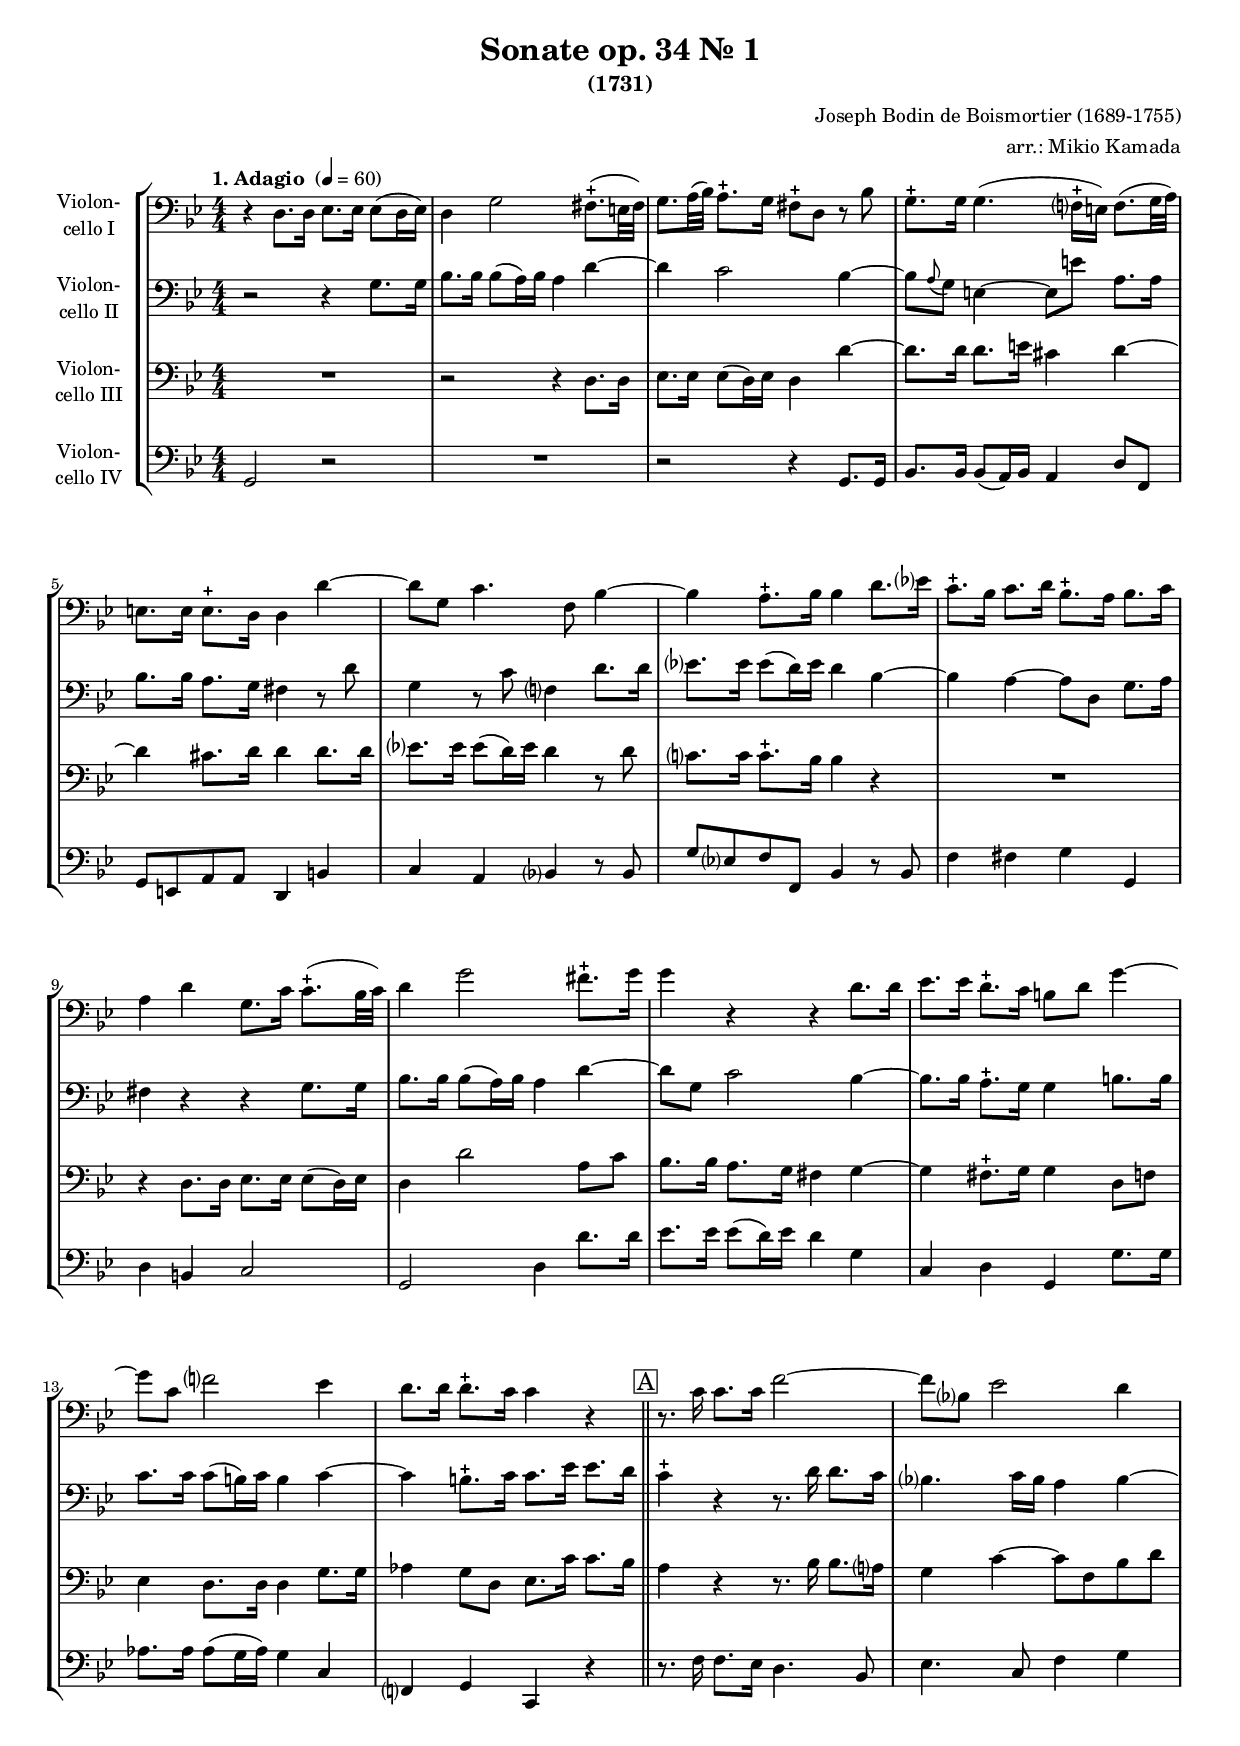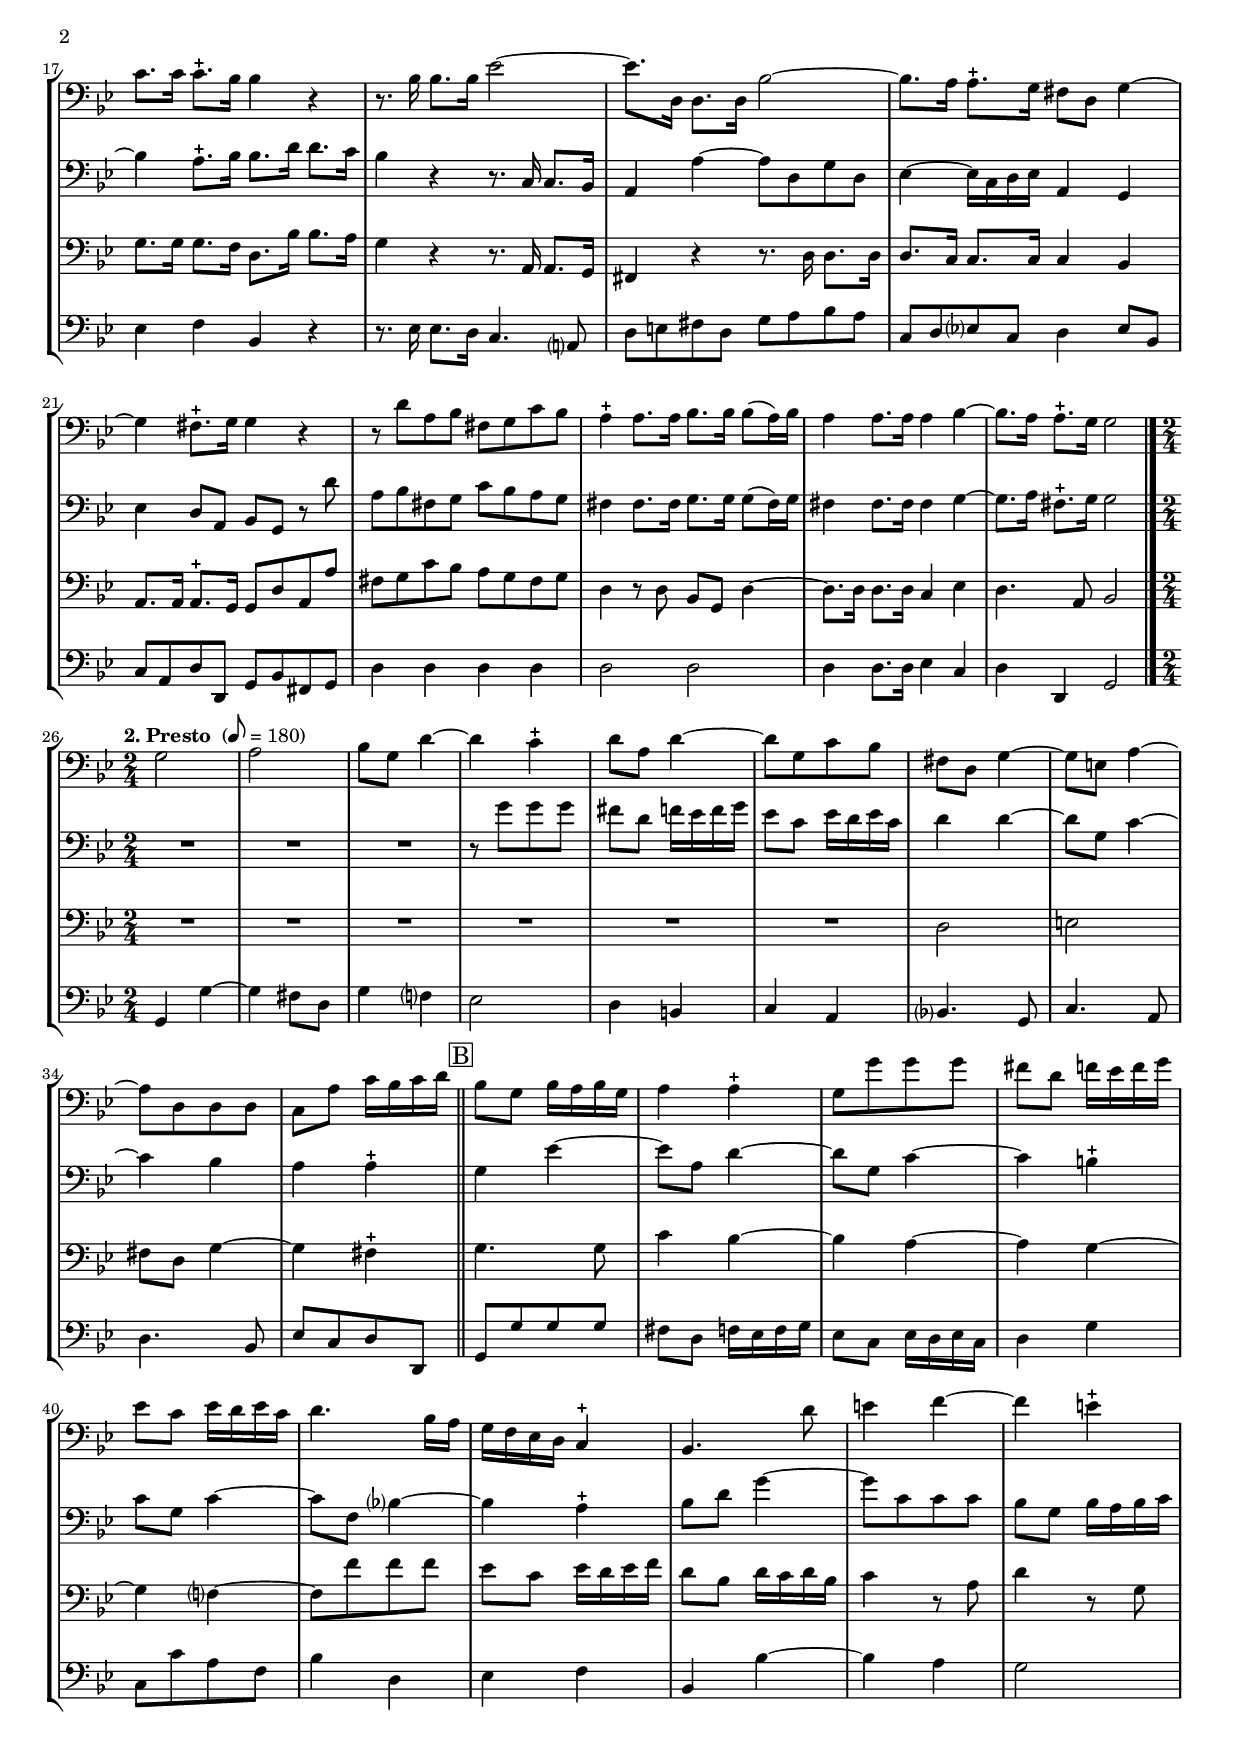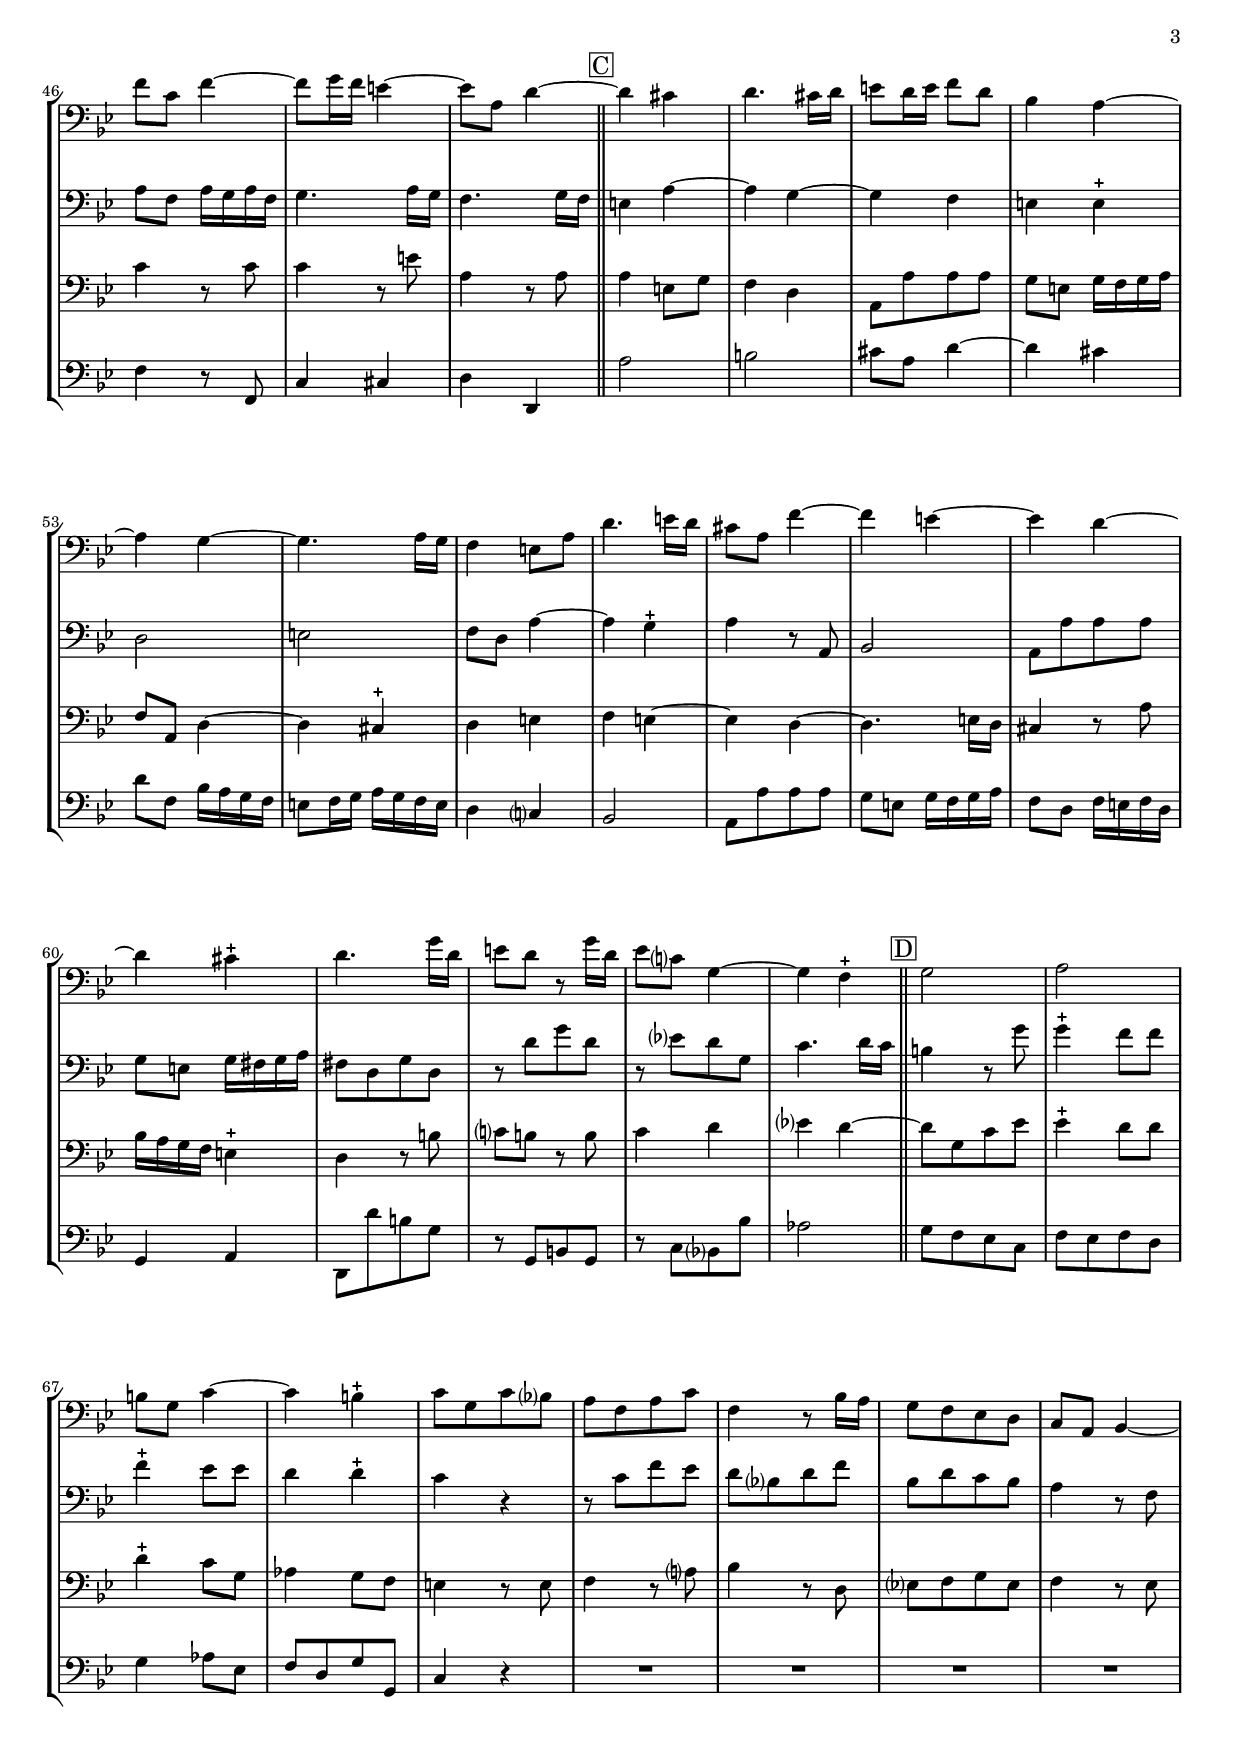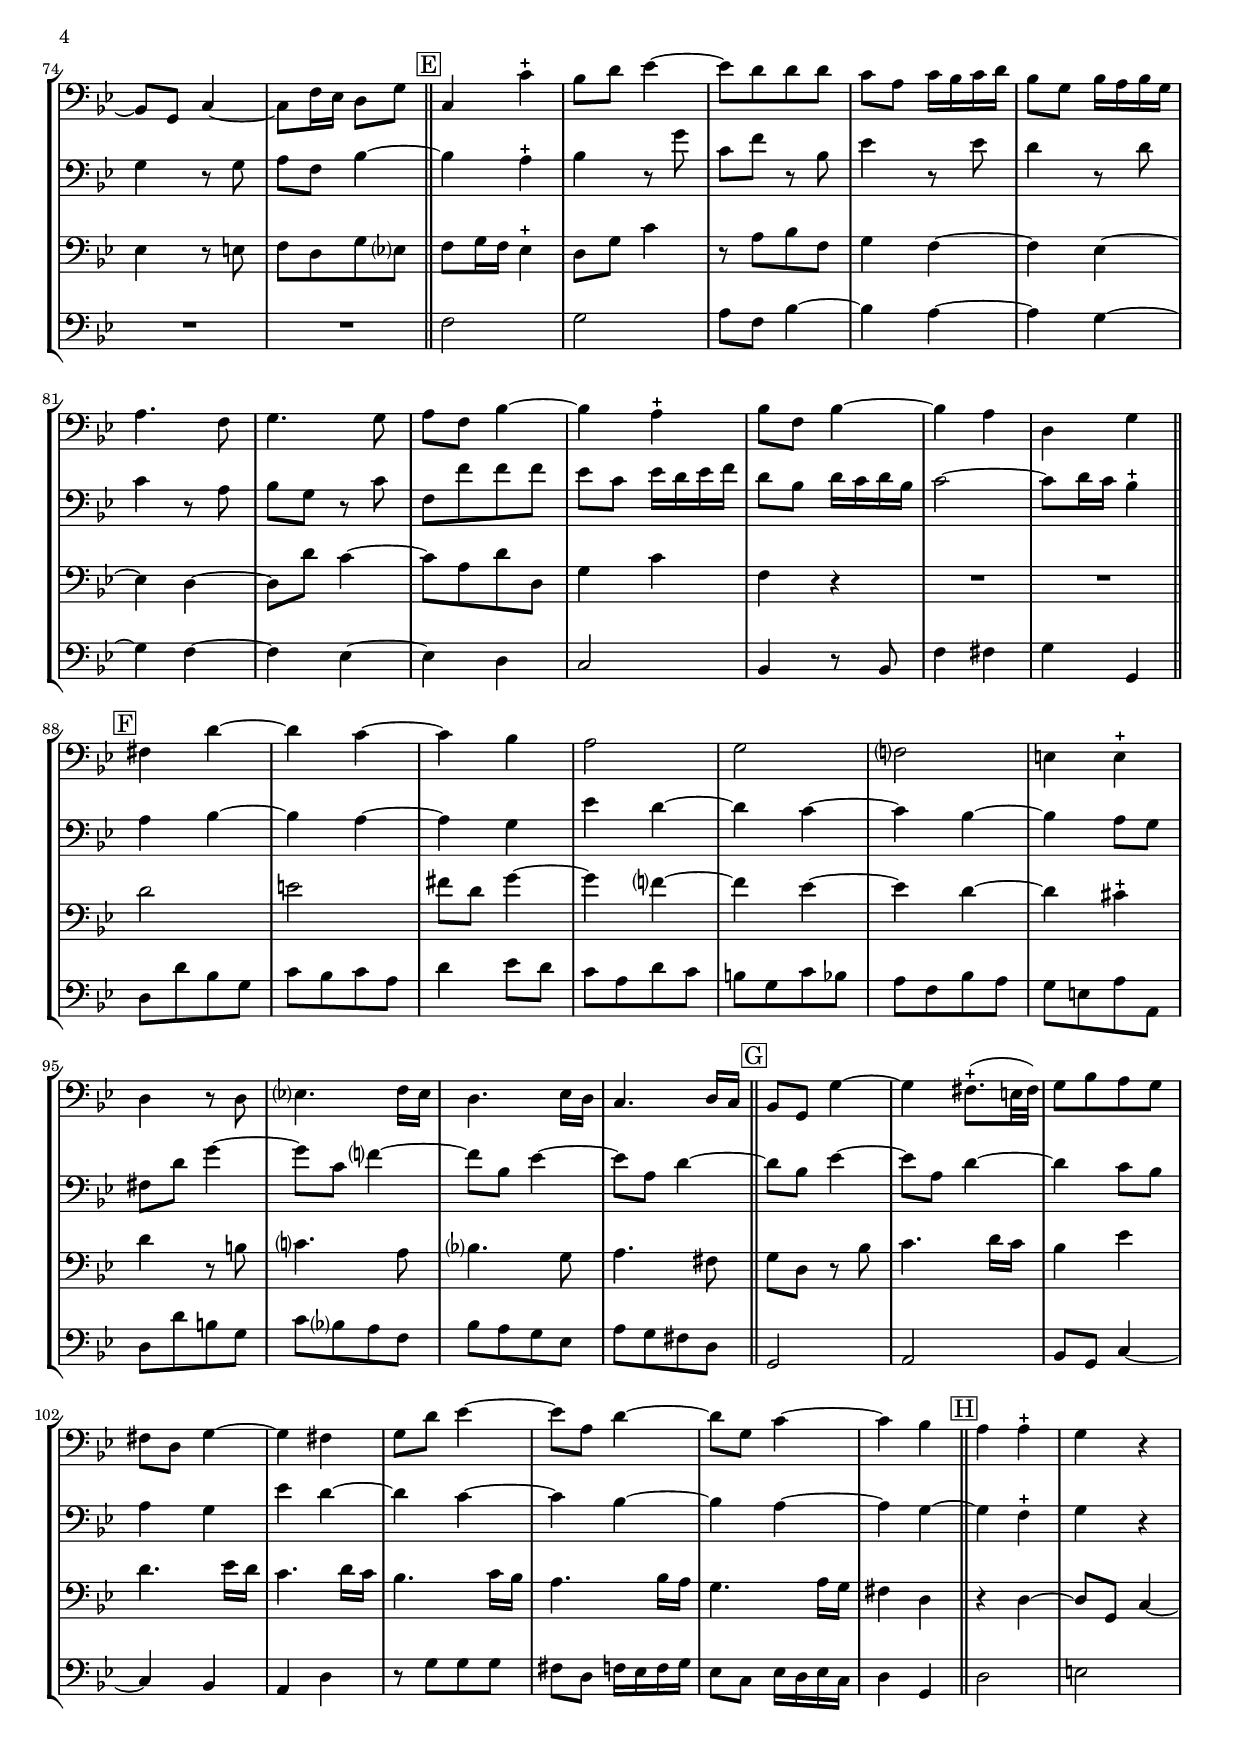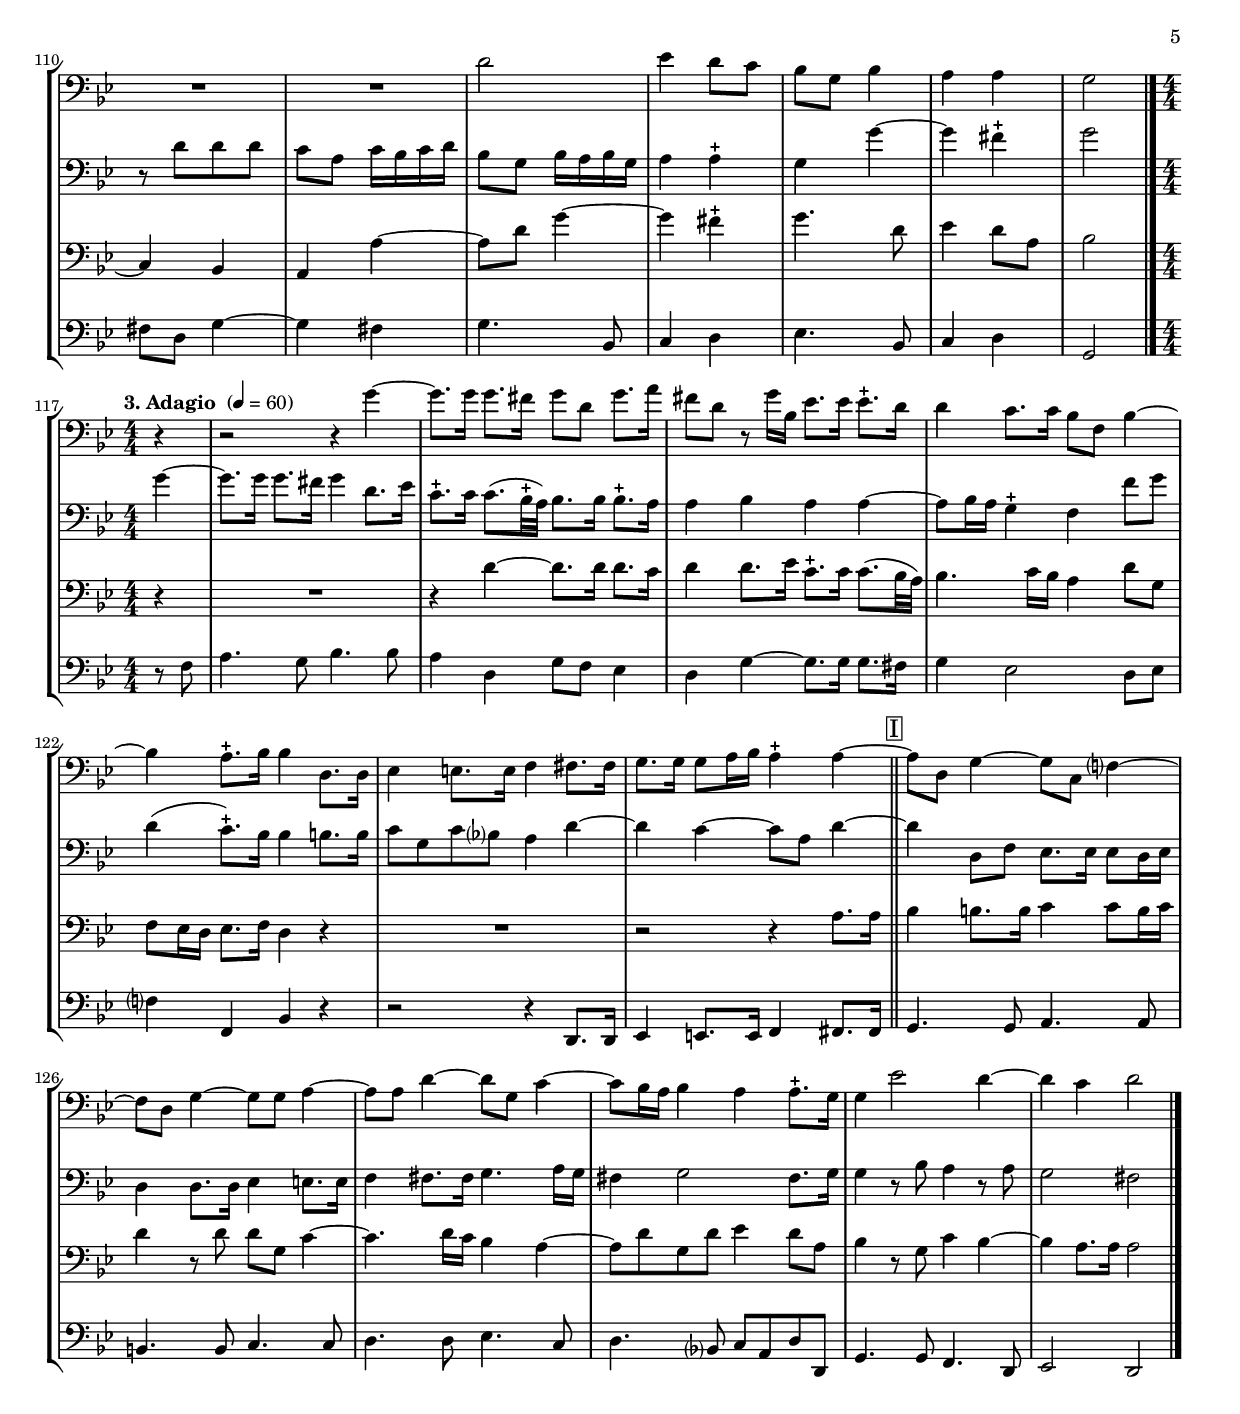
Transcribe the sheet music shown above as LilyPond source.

\version "2.14.2"
\include "deutsch.ly"

#(set-global-staff-size 17)

\header {
  title    = "Sonate op. 34 Nr. 1"
  subtitle = "(1731)"
  composer = "Joseph Bodin de Boismortier (1689-1755)"
  arranger = "arr.: Mikio Kamada"
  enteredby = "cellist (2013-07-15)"
}

voiceconsts = {
  \key b \major
  \clef "bass"
  \numericTimeSignature
  \compressFullBarRests
  \set tupletSpannerDuration = #(ly:make-moment 1 4)
}

%minstr = "harpsichord"
mihi = "clarinet"
%minstr = "accordion"
milo = "bassoon"

introa = {            \tempo "1. Adagio "   4=60  \time 4/4 }
introb = { \break     \tempo "2. Presto "   8=180 \time 2/4 }
introc = { \break     \tempo "3. Adagio "   4=60  \time 4/4 }
introd = { \break     \tempo "4. Allegro "  4=120 \time 2/2 }

boxa = { \bar "||" \mark \markup \box "A" }
boxb = { \bar "||" \mark \markup \box "B" }
boxc = { \bar "||" \mark \markup \box "C" }
boxd = { \bar "||" \mark \markup \box "D" }
boxe = { \bar "||" \mark \markup \box "E" }
boxf = { \bar "||" \mark \markup \box "F" }
boxg = { \bar "||" \mark \markup \box "G" }
boxh = { \bar "||" \mark \markup \box "H" }
boxi = { \bar "||" \mark \markup \box "I" }
boxj = { \bar "||" \mark \markup \box "J" }
boxk = { \bar "||" \mark \markup \box "K" }
boxl = { \bar "||" \mark \markup \box "L" }
boxm = { \bar "||" \mark \markup \box "M" }
boxn = { \bar "||" \mark \markup \box "N" }
boxo = { \bar "||" \mark \markup \box "O" }
boxp = { \bar "||" \mark \markup \box "P" }
boxq = { \bar "||" \mark \markup \box "Q" }
boxr = { \bar "||" \mark \markup \box "R" }
boxs = { \bar "||" \mark \markup \box "S" }

va = \relative c {
  \voiceconsts

  \introa
  r4 d8. d16 es8. es16 es8( d16 es)
  d4 g2 fis8.(-+ e32 fis)
  g8. a32( b) a8.-+ g16 fis8-+ d r b'
  g8.-+ g16 g4.( f?16-+ e) f8.( g32 a)

  e8. e16 e8.-+ d16 d4 d'~
  d8 g, c4. f,8 b4~
  b a8.-+ b16 b4 d8. es?16
  c8.-+ b16 c8. d16 b8.-+ a16 b8. c16

  a4 d g,8. c16 c8.(-+ b32 c)
  d4 g2 fis8.-+ g16
  g4 r r d8. d16
  es8. es16 d8.-+ c16 h8 d g4~

  g8 c, f?2 es4
  d8. d16 d8.-+ c16 c4 r \boxa
  r8. c16 c8. c16 f2~
  f8 b,? es2 d4
  c8. c16 c8.-+ b16 b4 r

  r8. b16 b8. b16 es2~
  es8. d,16 d8. d16 b'2~
  b8. a16 a8.-+ g16 fis8 d g4~
  g fis8.-+ g16 g4 r

  r8 d' a b fis g c b
  a4-+ a8. a16 b8. b16 b8( a16) b
  a4 a8. a16 a4 b~
  b8. a16 a8.-+ g16 g2 \bar "|."

  \introb
  g
  a
  b8 g d'4~
  d c-+
  d8 a d4~
  d8[ g, c b]
  fis d g4~
  g8 e a4~
  a8[ d, d d]

  c a' c16 b c d \boxb
  b8 g b16 a b g
  a4 a-+
  g8[ g' g g]
  fis d f16 es f g
  es8 c es16 d es c
  d4. b16 a
  g f es d c4-+

  b4. d'8
  e4 f~
  f e-+
  f8 c f4~
  f8 g16 f e4~
  e8 a, d4~ \boxc
  d cis
  d4. cis16 d
  e8 d16 e f8 d
  b4 a~

  a g~
  g4. a16 g
  f4 e8 a
  d4. e16 d
  cis8 a f'4~
  f e~
  e d~
  d cis-+
  d4. g16 d
  e8 d r g16 d

  es8 c? g4~
  g f-+ \boxd
  g2
  a
  h8 g c4~
  c h-+
  c8[ g c b?]
  a[ f a c]
  f,4 r8 b16 a
  g8[ f es d]

  c a b4~
  b8 g c4~
  c8 f16 es d8 g \boxe
  c,4 c'-+
  b8 d es4~
  es8[ d d d]
  c a c16 b c d
  b8 g b16 a b g
  a4. f8

  g4. g8
  a f b4~
  b a-+
  b8 f b4~
  b a
  d, g \boxf
  fis d'~
  d c~
  c b
  a2
  g
  f?
  e4 e-+

  d r8 d
  es?4. f16 es
  d4. es16 d
  c4. d16 c \boxg
  b8 g g'4~
  g fis8.(-+ e32 fis)
  g8[ b a g]
  fis d g4~
  g fis
  g8 d' es4~

  es8 a, d4~
  d8 g, c4~
  c b \boxh
  a a-+
  g r
  R2*2
  d'2
  es4 d8 c
  b g b4
  a a
  g2 \bar "|."

  \introc
  \partial 4 r4
  r2 r4 g'~
  g8. g16 g8. fis16 g8 d g8. a16
  fis8 d r g16 b, es8. es16 es8.-+ d16
  d4 c8. c16 b8 f b4~

  b a8.-+ b16 b4 d,8. d16
  es4 e8. e16 f4 fis8. fis16
  g8. g16 g8 a16 b a4-+ a~ \boxi
  a8 d, g4~ g8 c, f?4~

  f8 d g4~ g8 g a4~
  a8 a d4~ d8 g, c4~
  c8 b16 a b4 a a8.-+ g16
  g4 es'2 d4~
  d c d2 \bar "|."
}

vb = \relative c' {
  \voiceconsts

  \introa
  r2 r4 g8. g16
  b8. b16 b8( a16) b a4 d~
  d c2 b4~
  b8 \appoggiatura a g e4~ e8 e' a,8. a16
  b8. b16 a8. g16 fis4 r8 d'

  g,4 r8 c f,?4 d'8. d16
  es?8. es16 es8( d16) es d4 b~
  b a~ a8 d, g8. a16
  fis4 r r g8. g16
  b8. b16 b8( a16) b a4 d~

  d8 g, c2 b4~
  b8. b16 a8.-+ g16 g4 h8. h16
  c8. c16 c8( h16) c h4 c~
  c h8.-+ c16 c8. es16 es8. d16 \boxa
  c4-+ r r8. d16 d8. c16

  b?4. c16 b a4 b~
  b a8.-+ b16 b8. d16 d8. c16
  b4 r r8. c,16 c8. b16
  a4 a'~ a8 d, g d
  es4~ es16 c d es a,4 g

  es' d8 a b g r d''
  a b fis g c b a g
  fis4 fis8. fis16 g8. g16 g8( fis16) g
  fis4 fis8. fis16 fis4 g~
  g8. a16 fis8.-+ g16 g2 \bar "|."

  \introb
  R2*3
  r8 g'8[ g g]
  fis d f16 es f g
  es8 c es16 d es c
  d4 d~
  d8 g, c4~
  c b
  a a-+ \boxb

  g es'~
  es8 a, d4~
  d8 g, c4~
  c h-+
  c8 g c4~
  c8 f, b?4~
  b a-+
  b8 d g4~
  g8[ c, c c]
  b g b16 a b c

  a8 f a16 g a f
  g4. a16 g
  f4. g16 f \boxc
  e4 a~
  a g~
  g f
  e e-+
  d2
  e
  f8 d a'4~
  a g-+

  a r8 a,
  b2
  a8[ a' a a]
  g e g16 fis g a
  fis8[ d g d]
  r d'[ g d]
  r es?[ d g,]
  c4. d16 c \boxd
  h4 r8 g'

  g4-+ f8 f
  f4-+ es8 es
  d4 d-+
  c r
  r8 c[ f es]
  d[ b? d f]
  b,[ d c b]
  a4 r8 f
  g4 r8 g
  a f b4~ \boxe

  b a-+
  b r8 g'
  c, f r b,
  es4 r8 es
  d4 r8 d
  c4 r8 a
  b g r c
  f,[ f' f f]
  es c es16 d es f

  d8 b d16 c d b
  c2~
  c8 d16 c b4-+ \boxf
  a b~
  b a~
  a g
  es' d~
  d c~
  c b~
  b a8 g
  fis d' g4~

  g8 c, f?4~
  f8 b, es4~
  es8 a, d4~ \boxg
  d8 b es4~
  es8 a, d4~
  d c8 b
  a4 g
  es' d~
  d c~
  c b~
  b a~

  a g~ \boxh
  g f-+
  g r
  r8 d'[ d d]
  c a c16 b c d
  b8 g b16 a b g
  a4 a-+
  g g'~
  g fis-+
  g2 \bar "|."

  \introc
  \partial 4 g4~
  g8. g16 g8. fis16 g4 d8. es16
  c8.-+ c16 c8.( b32-+ a) b8. b16 b8.-+ a16
  a4 b a a~
  a8 b16 a g4-+ f f'8 g

  d4( c8.)-+ b16 b4 h8. h16
  c8 g c b? a4 d~
  d c~ c8 a d4~ \boxi
  d d,8 f es8. es16 es8 d16 es

  d4 d8. d16 es4 e8. e16
  f4 fis8. fis16 g4. a16 g
  fis4 g2 fis8. g16
  g4 r8 b a4 r8 a
  g2 fis \bar "|."
}

vc = \relative c {
  \voiceconsts

  \introa
  R1
  r2 r4 d8. d16
  es8. es16 es8( d16) es d4 d'~
  d8. d16 d8. e16 cis4 d~

  d cis8. d16 d4 d8. d16
  es?8. es16 es8( d16) es d4 r8 d
  c?8. c16 c8.-+ b16 b4 r
  R1

  r4 d,8. d16 es8. es16 es8( d16) es
  d4 d'2 a8 c
  b8. b16 a8. g16 fis4 g~
  g fis8.-+ g16 g4 d8 f

  es4 d8. d16 d4 g8. g16
  as4 g8 d es8. c'16 c8. b16 \boxa
  a4 r r8. b16 b8. a?16
  g4 c~ c8 f, b d

  g,8. g16 g8. f16 d8. b'16 b8. a16
  g4 r r8. a,16 a8. g16
  fis4 r r8. d'16 d8. d16
  d8. c16 c8. c16 c4 b

  a8. a16 a8.-+ g16 g8 d' a a'
  fis g c b a g fis g
  d4 r8 d b g d'4~
  d8. d16 d8. d16 c4 es
  d4. a8 b2 \bar "|."

  \introb
  R2*6
  d2
  e
  fis8 d g4~
  g fis-+ \boxb

  g4. g8
  c4 b~
  b a~
  a g~
  g f?~
  f8[ f' f f]
  es c es16 d es f
  d8 b d16 c d b
  c4 r8 a
  d4 r8 g,

  c4 r8 c
  c4 r8 e
  a,4 r8 a \boxc
  a4 e8 g
  f4 d
  a8[ a' a a]
  g e g16 f g a
  f8 a, d4~
  d cis-+
  d e

  f e~
  e d~
  d4. e16 d
  cis4 r8 a'
  b16 a g f e4-+
  d r8 h'
  c? h r h
  c4 d
  es? d~ \boxd
  d8[ g, c es]

  es4-+ d8 d
  d4-+ c8 g
  as4 g8 f
  e4 r8 e
  f4 r8 a?
  b4 r8 d,
  es?[ f g es]
  f4 r8 es
  es4 r8 e
  f[ d g es?] \boxe

  f g16 f es4-+
  d8 g c4
  r8 a[ b f]
  g4 f~
  f es~
  es d~
  d8 d' c4~
  c8[ a d d,]
  g4 c

  f, r
  R2*2 \boxf
  d'2
  e
  fis8 d g4~
  g f?~
  f es~
  es d~
  d cis-+
  d r8 h

  c?4. a8
  b?4. g8
  a4. fis8 \boxg
  g d r b'
  c4. d16 c
  b4 es
  d4. es16 d
  c4. d16 c
  b4. c16 b
  a4. b16 a

  g4. a16 g
  fis4 d \boxh
  r d~
  d8 g, c4~
  c b
  a a'~
  a8 d g4~
  g fis-+
  g4. d8
  es4 d8 a
  b2 \bar "|."

  \introc
  \partial 4 r4
  R1
  r4 d~ d8. d16 d8. c16
  d4 d8. es16 c8.-+ c16 c8.( b32 a)
  b4. c16 b a4 d8 g,

  f es16 d es8. f16 d4 r
  R1
  r2 r4 a'8. a16 \boxi
  b4 h8. h16 c4 c8 h16 c

  d4 r8 d d g, c4~
  c4. d16 c b4 a~
  a8 d g, d' es4 d8 a
  b4 r8 g c4 b~
  b a8. a16 a2 \bar "|."
}

vd = \relative c {
  \voiceconsts

  \introa
  g2 r
  R1
  r2 r4 g8. g16
  b8. b16 b8( a16) b a4 d8 f,
  g e a a d,4 h'

  c a b? r8 b
  g' es? f f, b4 r8 b
  f'4 fis g g,
  d' h c2
  g d'4 d'8. d16

  es8. es16 es8( d16) es d4 g,
  c, d g, g'8. g16
  as8. as16 as8( g16 as) g4 c,
  f,? g c, r \boxa
  r8. f'16 f8. es16 d4. b8

  es4. c8 f4 g
  es f b, r
  r8. es16 es8. d16 c4. a?8
  d e fis d g a b a
  c, d es? c d4 es8 b

  c a d d, g b fis g
  d'4 d d d
  d2 d
  d4 d8. d16 es4 c
  d d, g2 \bar "|."

  \introb
  g4 g'~
  g fis8 d
  g4 f?
  es2
  d4 h
  c a
  b?4. g8
  c4. a8
  d4. b8
  es[ c d d,] \boxb
  g[ g' g g]

  fis d f16 es f g
  es8 c es16 d es c
  d4 g
  c,8[ c' a f]
  b4 d,
  es f
  b, b'~
  b a
  g2
  f4 r8 f,

  c'4 cis
  d d, \boxc
  a''2
  h
  cis8 a d4~
  d cis
  d8 f, b16 a g f
  e8 f16 g a g f e
  d4 c?
  b2

  a8[ a' a a]
  g e g16 f g a
  f8 d f16 e f d
  g,4 a
  d,8[ d'' h g]
  r g,[ h g]
  r c[ b? b']
  as2 \boxd
  g8[ f es c]

  f[ es f d]
  g4 as8 es
  f[ d g g,]
  c4 r
  R2*6 \boxe

  f2
  g
  a8 f b4~
  b a~
  a g~
  g f~
  f es~
  es d
  c2
  b4 r8 b
  f'4 fis

  g g, \boxf
  d'8[ d' b g]
  c[ b c a]
  d4 es8 d
  c[ a d c]
  h[ g c b]
  a[ f b a]
  g[ e a a,]
  d[ d' h g]

  c[ b? a f]
  b[ a g es]
  a[ g fis d] \boxg
  g,2
  a
  b8 g c4~
  c b
  a d
  r8 g[ g g]
  fis d f16 es f g

  es8 c es16 d es c
  d4 g, \boxh
  d'2
  e
  fis8 d g4~
  g fis
  g4. b,8
  c4 d
  es4. b8
  c4 d
  g,2 \bar "|."

  \introc
  \partial4 r8 f'
  a4. g8 b4. b8
  a4 d, g8 f es4
  d g~ g8. g16 g8. fis16
  g4 es2 d8 es

  f?4 f, b r
  r2 r4 d,8. d16
  es4 e8. e16 f4 fis8. fis16 \boxi
  g4. g8 a4. a8

  h4. h8 c4. c8
  d4. d8 es4. c8
  d4. b?8 c a d d,
  g4. g8 f4. d8
  es2 d \bar "|."
}


music = \new StaffGroup <<
      \new Staff {
	\set Staff.midiInstrument = \milo
	\set Staff.instrumentName = \markup \center-column { "Violon-" "cello I" }
	\transpose b b { \va }
      }

      \new Staff {
	\set Staff.midiInstrument = \milo
	\set Staff.instrumentName = \markup \center-column { "Violon-" "cello II" }
	\transpose b b { \vb }
      }

      \new Staff {
	\set Staff.midiInstrument = \milo
	\set Staff.instrumentName = \markup \center-column { "Violon-" "cello III" }
	\transpose b b { \vc }
      }

      \new Staff {
	\set Staff.midiInstrument = \milo
	\set Staff.instrumentName = \markup \center-column { "Violon-" "cello IV" }
	\transpose b b { \vd }
      }
>>

\book {
  \score {
    \music
    \layout {}
  }

  \score {
    \unfoldRepeats \music

    \midi {
      \context {
        \Score
      }
    }
  }
}
